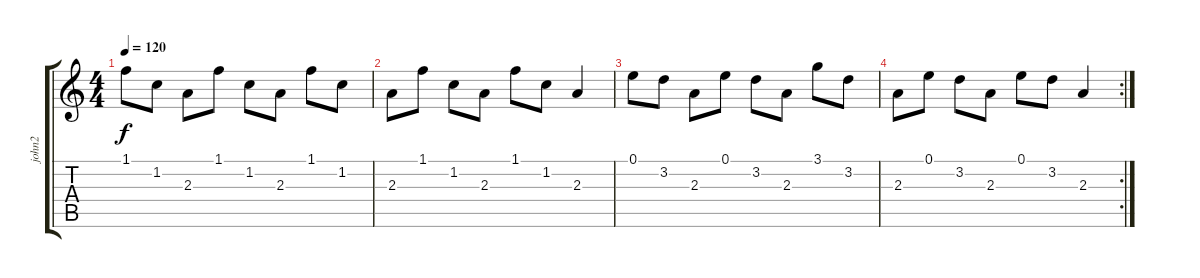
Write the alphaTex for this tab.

\track ("john2" "john2") {instrument distortionguitar}
\staff {score tabs}
\tuning (E4 B3 G3 D3 A2 E2) {hide}
\ts (4 4)
\tempo 120
\clef g2
\ks c
1.1.8{dy f} 1.2.8 2.3.8 1.1.8 1.2.8 2.3.8 1.1.8 1.2.8 |
2.3.8 1.1.8 1.2.8 2.3.8 1.1.8 1.2.8 2.3.4 |
0.1.8 3.2.8 2.3.8 0.1.8 3.2.8 2.3.8 3.1.8 3.2.8 |
\rc 2
2.3.8 0.1.8 3.2.8 2.3.8 0.1.8 3.2.8 2.3.4
